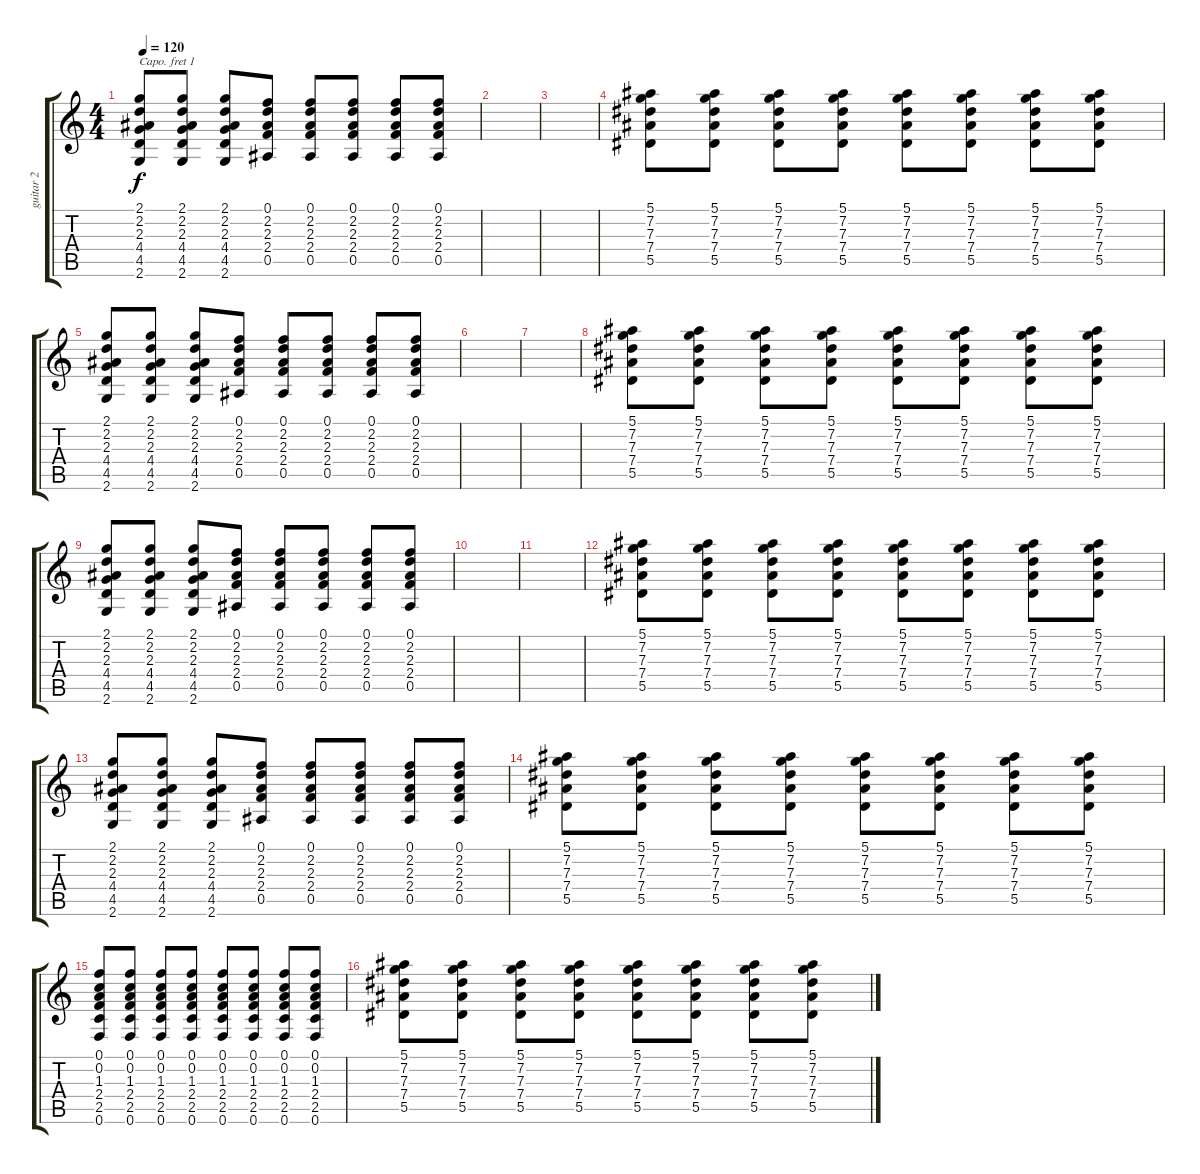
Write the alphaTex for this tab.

\track ("guitar 2" "guitar 2") {instrument overdrivenguitar}
\staff {score tabs}
\capo 1
\tuning (E4 B3 G3 D3 A2 E2) {hide}
\ts (4 4)
\tempo 120
\clef g2
\ks c
(2.1 2.2 2.3 4.4 4.5 2.6).8{dy f} (2.1 2.2 2.3 4.4 4.5 2.6).8 (2.1 2.2 2.3 4.4 4.5 2.6).8 (0.1 2.2 2.3 2.4 0.5).8 (0.1 2.2 2.3 2.4 0.5).8 (0.1 2.2 2.3 2.4 0.5).8 (0.1 2.2 2.3 2.4 0.5).8 (0.1 2.2 2.3 2.4 0.5).8 |
|
|
(5.1 7.2 7.3 7.4 5.5).8 (5.1 7.2 7.3 7.4 5.5).8 (5.1 7.2 7.3 7.4 5.5).8 (5.1 7.2 7.3 7.4 5.5).8 (5.1 7.2 7.3 7.4 5.5).8 (5.1 7.2 7.3 7.4 5.5).8 (5.1 7.2 7.3 7.4 5.5).8 (5.1 7.2 7.3 7.4 5.5).8 |
(2.1 2.2 2.3 4.4 4.5 2.6).8 (2.1 2.2 2.3 4.4 4.5 2.6).8 (2.1 2.2 2.3 4.4 4.5 2.6).8 (0.1 2.2 2.3 2.4 0.5).8 (0.1 2.2 2.3 2.4 0.5).8 (0.1 2.2 2.3 2.4 0.5).8 (0.1 2.2 2.3 2.4 0.5).8 (0.1 2.2 2.3 2.4 0.5).8 |
|
|
(5.1 7.2 7.3 7.4 5.5).8 (5.1 7.2 7.3 7.4 5.5).8 (5.1 7.2 7.3 7.4 5.5).8 (5.1 7.2 7.3 7.4 5.5).8 (5.1 7.2 7.3 7.4 5.5).8 (5.1 7.2 7.3 7.4 5.5).8 (5.1 7.2 7.3 7.4 5.5).8 (5.1 7.2 7.3 7.4 5.5).8 |
(2.1 2.2 2.3 4.4 4.5 2.6).8 (2.1 2.2 2.3 4.4 4.5 2.6).8 (2.1 2.2 2.3 4.4 4.5 2.6).8 (0.1 2.2 2.3 2.4 0.5).8 (0.1 2.2 2.3 2.4 0.5).8 (0.1 2.2 2.3 2.4 0.5).8 (0.1 2.2 2.3 2.4 0.5).8 (0.1 2.2 2.3 2.4 0.5).8 |
|
|
(5.1 7.2 7.3 7.4 5.5).8 (5.1 7.2 7.3 7.4 5.5).8 (5.1 7.2 7.3 7.4 5.5).8 (5.1 7.2 7.3 7.4 5.5).8 (5.1 7.2 7.3 7.4 5.5).8 (5.1 7.2 7.3 7.4 5.5).8 (5.1 7.2 7.3 7.4 5.5).8 (5.1 7.2 7.3 7.4 5.5).8 |
(2.1 2.2 2.3 4.4 4.5 2.6).8 (2.1 2.2 2.3 4.4 4.5 2.6).8 (2.1 2.2 2.3 4.4 4.5 2.6).8 (0.1 2.2 2.3 2.4 0.5).8 (0.1 2.2 2.3 2.4 0.5).8 (0.1 2.2 2.3 2.4 0.5).8 (0.1 2.2 2.3 2.4 0.5).8 (0.1 2.2 2.3 2.4 0.5).8 |
(5.1 7.2 7.3 7.4 5.5).8 (5.1 7.2 7.3 7.4 5.5).8 (5.1 7.2 7.3 7.4 5.5).8 (5.1 7.2 7.3 7.4 5.5).8 (5.1 7.2 7.3 7.4 5.5).8 (5.1 7.2 7.3 7.4 5.5).8 (5.1 7.2 7.3 7.4 5.5).8 (5.1 7.2 7.3 7.4 5.5).8 |
(0.1 0.2 1.3 2.4 2.5 0.6).8 (0.1 0.2 1.3 2.4 2.5 0.6).8 (0.1 0.2 1.3 2.4 2.5 0.6).8 (0.1 0.2 1.3 2.4 2.5 0.6).8 (0.1 0.2 1.3 2.4 2.5 0.6).8 (0.1 0.2 1.3 2.4 2.5 0.6).8 (0.1 0.2 1.3 2.4 2.5 0.6).8 (0.1 0.2 1.3 2.4 2.5 0.6).8 |
(5.1 7.2 7.3 7.4 5.5).8 (5.1 7.2 7.3 7.4 5.5).8 (5.1 7.2 7.3 7.4 5.5).8 (5.1 7.2 7.3 7.4 5.5).8 (5.1 7.2 7.3 7.4 5.5).8 (5.1 7.2 7.3 7.4 5.5).8 (5.1 7.2 7.3 7.4 5.5).8 (5.1 7.2 7.3 7.4 5.5).8
